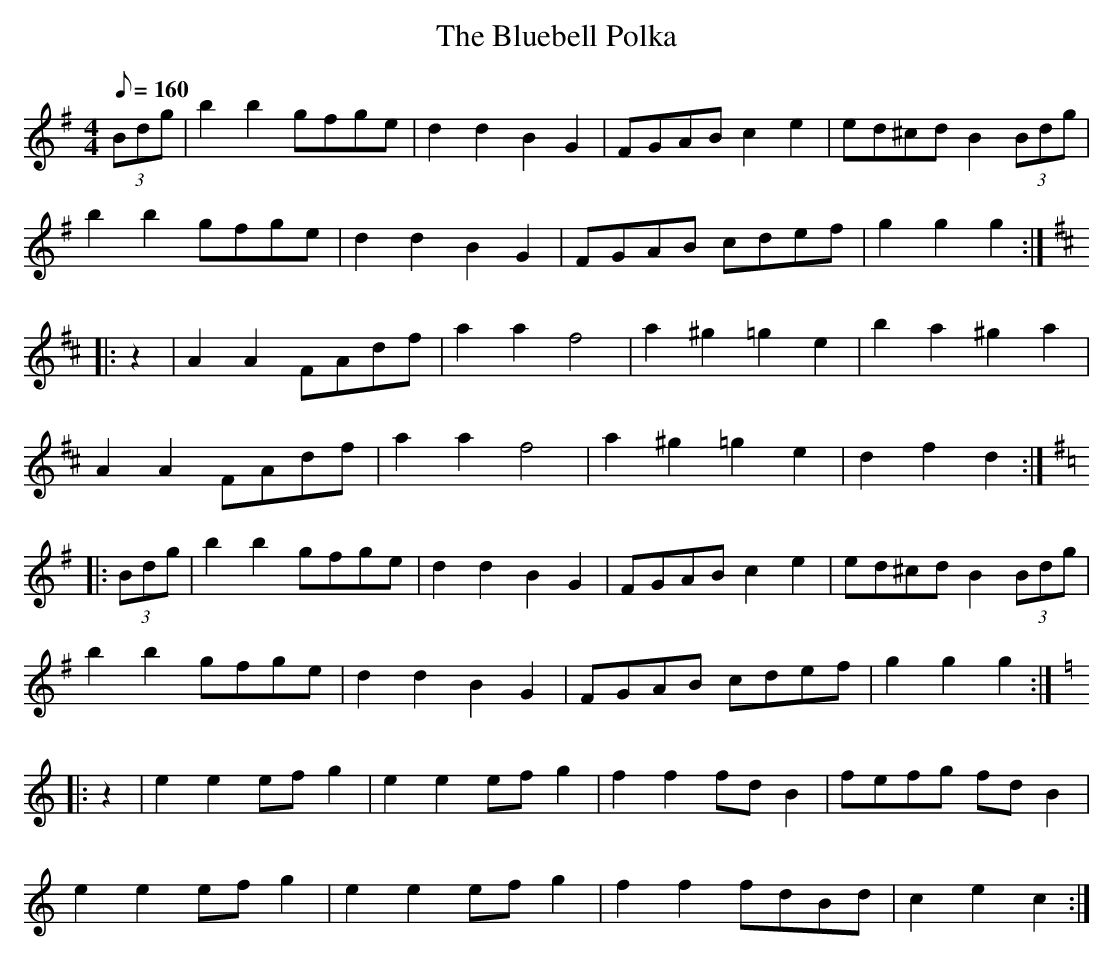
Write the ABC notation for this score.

X:1
T:Bluebell Polka, The
M:4/4
L:1/8
K:Gmaj
Q:160
(3Bdg|b2b2 gfge|d2d2 B2G2|FGAB c2e2|ed^cd B2(3Bdg|
b2b2 gfge|d2d2 B2G2|FGAB cdef|g2g2 g2:|
K:D
|:z2|A2A2 FAdf|a2a2 f4|a2^g2 =g2e2|b2a2 ^g2a2|
A2A2 FAdf|a2a2 f4|a2^g2 =g2e2|d2f2 d2:|
K:G
|:(3Bdg|b2b2 gfge|d2d2 B2G2|FGAB c2e2|ed^cd B2(3Bdg|
b2b2 gfge|d2d2 B2G2|FGAB cdef|g2g2 g2:|
K:C
|:z2|e2e2 efg2|e2e2 efg2|f2f2 fdB2|fefg fdB2|
e2e2 efg2|e2e2 efg2|f2f2 fdBd|c2e2 c2:|
